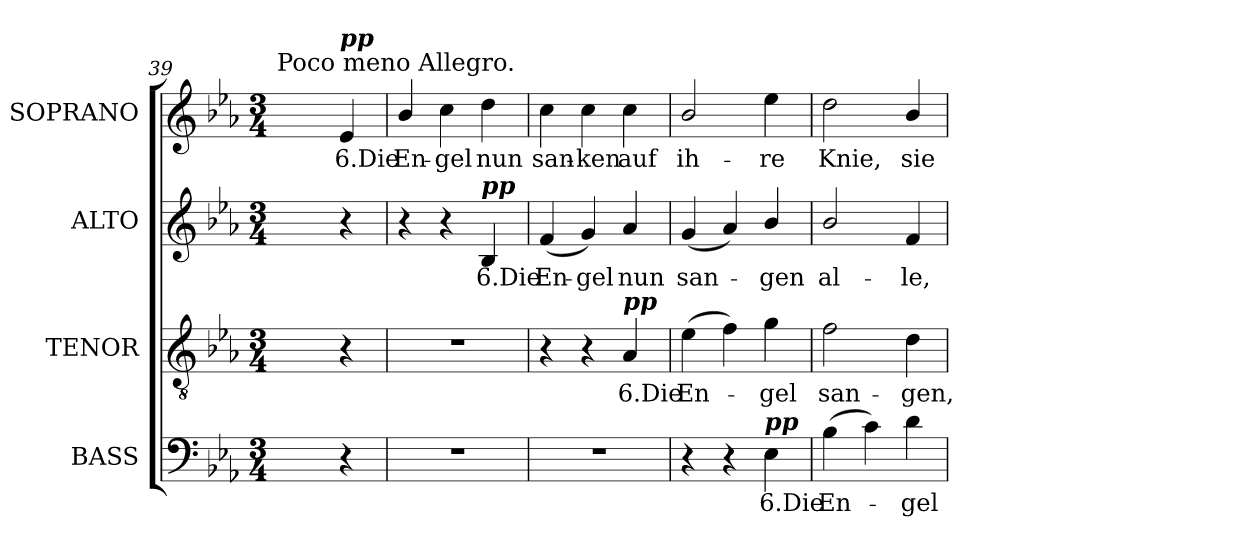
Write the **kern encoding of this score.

**kern	**text	**kern	**text	**kern	**text	**kern	**text
*part4	*part4	*part3	*part3	*part2	*part2	*part1	*part1
*staff4	*staff4	*staff3	*staff3	*staff2	*staff2	*staff1	*staff1
*I"BASS	*	*I"TENOR	*	*I"ALTO	*	*I"SOPRANO	*
*I'B.	*	*I'T.	*	*I'A.	*	*I'S.	*
*clefF4	*	*clefGv2	*	*clefG2	*	*clefG2	*
*	*	*ITrd7c12	*	*	*	*	*
*k[b-e-a-]	*	*k[b-e-a-]	*	*k[b-e-a-]	*	*k[b-e-a-]	*
*E-:	*	*E-:	*	*E-:	*	*E-:	*
*M3/4	*	*M3/4	*	*M3/4	*	*M3/4	*
=39	=39	=39	=39	=39	=39	=39	=39
!	!	!	!	!	!	!LO:TX:a:t=Poco meno Allegro.	!
2ryy	.	2ryy	.	2ryy	.	2ryy	.
!	!	!	!	!	!	!LO:TX:a:Bi:t=pp	!
!	!	!	!	!	!	!	!LO:LY:b:color=#000000
4r	.	4r	.	4r	.	4e-i/	6.Die
=40	=40	=40	=40	=40	=40	=40	=40
!LO:N:vis=1	!	!LO:N:vis=1	!	!	!	!	!
!	!	!	!	!	!	!	!LO:LY:b:color=#000000
2.r	.	2.r	.	4r	.	4b-i/	En-
!	!	!	!	!	!	!	!LO:LY:b:color=#000000
.	.	.	.	4r	.	4cci\	-gel
!	!	!	!	!	!LO:LY:b:color=#000000	!	!
!	!	!	!	!LO:TX:a:Bi:t=pp	!	!	!
!	!	!	!	!	!	!	!LO:LY:b:color=#000000
.	.	.	.	4B-i/	6.Die	4ddi\	nun
=41	=41	=41	=41	=41	=41	=41	=41
!LO:N:vis=1	!	!	!	!	!	!	!
!	!	!	!	!	!LO:LY:b:color=#000000	!	!
!	!	!	!	!	!	!	!LO:LY:b:color=#000000
2.r	.	4r	.	(4fi/	En-	4cci\	san-
!	!	!	!	!	!LO:LY:b:color=#000000	!	!
!	!	!	!	!	!	!	!LO:LY:b:color=#000000
.	.	4r	.	4gi/)	-gel	4cci\	-ken
!	!	!	!LO:LY:b:color=#000000	!	!	!	!
!	!	!	!	!	!LO:LY:b:color=#000000	!	!
!	!	!LO:TX:a:Bi:t=pp	!	!	!	!	!
!	!	!	!	!	!	!	!LO:LY:b:color=#000000
.	.	4AA-i/	6.Die	4a-i/	nun	4cci\	auf
!!LO:LB:g=z
=42	=42	=42	=42	=42	=42	=42	=42
!	!	!	!LO:LY:b:color=#000000	!	!	!	!
!	!	!	!	!	!LO:LY:b:color=#000000	!	!
!	!	!	!	!	!	!	!LO:LY:b:color=#000000
4r	.	(4E-i\	En-	(4gi/	san-	2b-i/	ih-
4r	.	4Fi\)	.	4a-i/)	.	.	.
!	!LO:LY:b:color=#000000	!	!	!	!	!	!
!	!	!	!LO:LY:b:color=#000000	!	!	!	!
!	!	!	!	!	!LO:LY:b:color=#000000	!	!
!LO:TX:a:Bi:t=pp	!	!	!	!	!	!	!
!	!	!	!	!	!	!	!LO:LY:b:color=#000000
4E-i\	6.Die	4Gi\	-gel	4b-i/	-gen	4ee-i\	-re
=43	=43	=43	=43	=43	=43	=43	=43
!	!LO:LY:b:color=#000000	!	!	!	!	!	!
!	!	!	!LO:LY:b:color=#000000	!	!	!	!
!	!	!	!	!	!LO:LY:b:color=#000000	!	!
!	!	!	!	!	!	!	!LO:LY:b:color=#000000
(4B-i\	En-	2Fi\	san-	2b-i/	al-	2ddi\	Knie,
4ci\)	.	.	.	.	.	.	.
!	!LO:LY:b:color=#000000	!	!	!	!	!	!
!	!	!	!LO:LY:b:color=#000000	!	!	!	!
!	!	!	!	!	!LO:LY:b:color=#000000	!	!
!	!	!	!	!	!	!	!LO:LY:b:color=#000000
4di\	-gel	4Di\	-gen,	4fi/	-le,	4b-i/	sie
=	=	=	=	=	=	=	=
*-	*-	*-	*-	*-	*-	*-	*-
